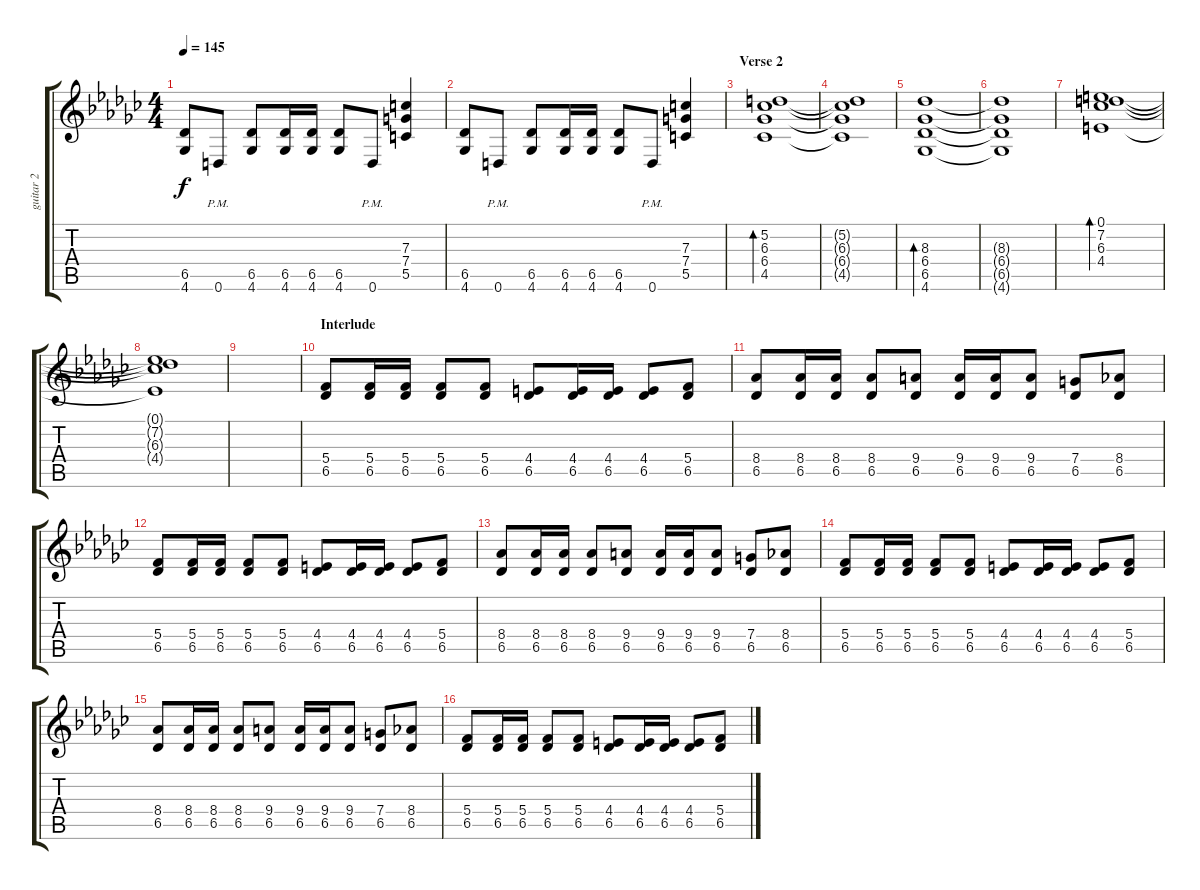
\track ("guitar 2" "guitar 2") {instrument distortionguitar}
\staff {score tabs}
\tuning (D4 A3 F3 C3 G2 D2) {hide}
\ts (4 4)
\tempo 145
\clef g2
\ks gb
(6.5 4.6).8{dy f} 0.6{pm}.8 (6.5 4.6).8 (6.5 4.6).16 (6.5 4.6).16 (6.5 4.6).8 0.6{pm}.8 (7.3 7.4 5.5).4 |
(6.5 4.6).8 0.6{pm}.8 (6.5 4.6).8 (6.5 4.6).16 (6.5 4.6).16 (6.5 4.6).8 0.6{pm}.8 (7.3 7.4 5.5).4 |
\section ("" "Verse 2")
(5.2 6.3 6.4 4.5).1{bd 240 volume 11 instrument acousticguitarnylon} |
(5.2{t} 6.3{t} 6.4{t} 4.5{t}).1 |
(8.3 6.4 6.5 4.6).1{bd 240} |
(8.3{t} 6.4{t} 6.5{t} 4.6{t}).1 |
(0.1 7.2 6.3 4.4).1{bd 240} |
(0.1{t} 7.2{t} 6.3{t} 4.4{t}).1 |
|
\section ("" "Interlude")
(5.4 6.5).8{instrument distortionguitar} (5.4 6.5).16 (5.4 6.5).16 (5.4 6.5).8 (5.4 6.5).8 (4.4 6.5).8 (4.4 6.5).16 (4.4 6.5).16 (4.4 6.5).8 (5.4 6.5).8 |
(8.4 6.5).8 (8.4 6.5).16 (8.4 6.5).16 (8.4 6.5).8 (9.4 6.5).8 (9.4 6.5).16 (9.4 6.5).16 (9.4 6.5).8 (7.4 6.5).8 (8.4 6.5).8 |
(5.4 6.5).8 (5.4 6.5).16 (5.4 6.5).16 (5.4 6.5).8 (5.4 6.5).8 (4.4 6.5).8 (4.4 6.5).16 (4.4 6.5).16 (4.4 6.5).8 (5.4 6.5).8 |
(8.4 6.5).8 (8.4 6.5).16 (8.4 6.5).16 (8.4 6.5).8 (9.4 6.5).8 (9.4 6.5).16 (9.4 6.5).16 (9.4 6.5).8 (7.4 6.5).8 (8.4 6.5).8 |
(5.4 6.5).8 (5.4 6.5).16 (5.4 6.5).16 (5.4 6.5).8 (5.4 6.5).8 (4.4 6.5).8 (4.4 6.5).16 (4.4 6.5).16 (4.4 6.5).8 (5.4 6.5).8 |
(8.4 6.5).8 (8.4 6.5).16 (8.4 6.5).16 (8.4 6.5).8 (9.4 6.5).8 (9.4 6.5).16 (9.4 6.5).16 (9.4 6.5).8 (7.4 6.5).8 (8.4 6.5).8 |
(5.4 6.5).8 (5.4 6.5).16 (5.4 6.5).16 (5.4 6.5).8 (5.4 6.5).8 (4.4 6.5).8 (4.4 6.5).16 (4.4 6.5).16 (4.4 6.5).8 (5.4 6.5).8
